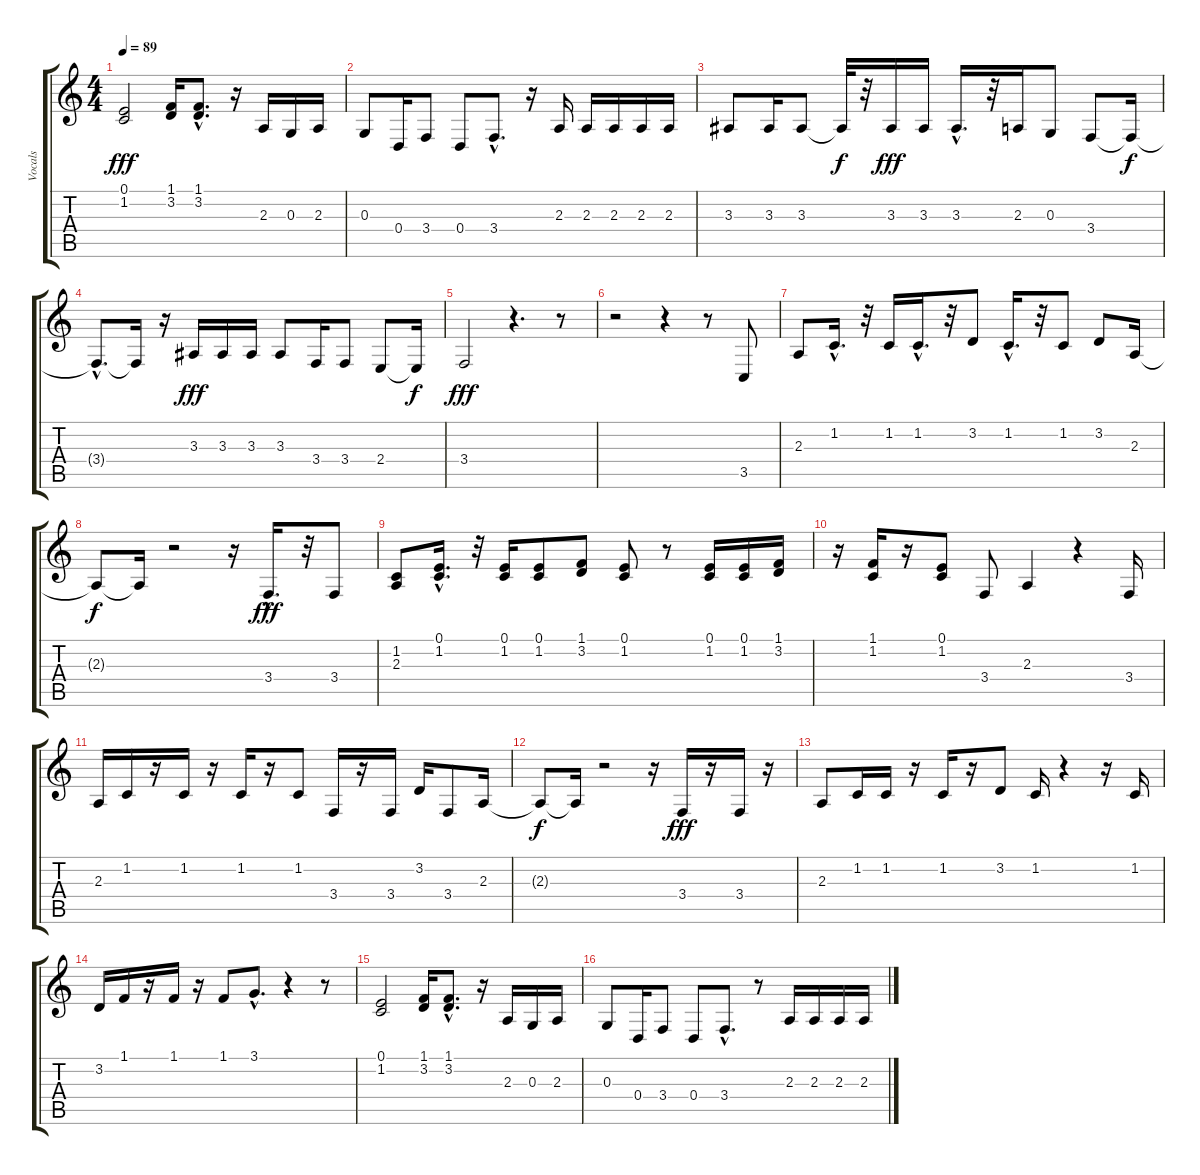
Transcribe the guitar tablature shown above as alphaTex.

\track ("Vocals" "Vocals") {instrument stringensemble1}
\staff {score tabs}
\tuning (E4 B3 G3 D3 A2 E2) {hide}
\ts (4 4)
\tempo 89
\clef g2
\ks c
(0.1 1.2).2{dy fff} (1.1 3.2).16 (1.1{hac} 3.2{hac}).8{d} r.16 2.3.16 0.3.16 2.3.16 |
0.3.8 0.4.16 3.4.8 0.4.8 3.4{hac}.8{d} r.16 2.3.16 2.3.16 2.3.16 2.3.16 2.3.16 |
3.3.8 3.3.16 3.3.8 3.3{t}.32{dy f} r.32 3.3.16{dy fff} 3.3.16 3.3{hac}.16{d} r.32 2.3.16 0.3.8 3.4.8 3.4{t}.16{dy f} |
3.4{hac t}.8{d} 3.4{t}.16 r.16 3.3.16{dy fff} 3.3.16 3.3.16 3.3.8 3.4.16 3.4.8 2.4.8 2.4{t}.16{dy f} |
3.4.2{dy fff} r.4{d} r.8 |
r.2 r.4 r.8 3.5.8 |
2.3.8 1.2{hac}.16{d} r.32 1.2.16 1.2{hac}.16{d} r.32 3.2.8 1.2{hac}.16{d} r.32 1.2.8 3.2.8 2.3.16 |
2.3{t}.8{dy f} 2.3{t}.16 r.2 r.16 3.4{hac}.16{d dy fff} r.32 3.4.8 |
(1.2 2.3).8 (0.1{hac} 1.2{hac}).16{d} r.32 (0.1 1.2).16 (0.1 1.2).8 (1.1 3.2).8 (0.1 1.2).8 r.8 (0.1 1.2).16 (0.1 1.2).16 (1.1 3.2).16 |
r.16 (1.1 1.2).16 r.16 (0.1 1.2).8 3.4.8 2.3.4 r.4 3.4.16 |
2.3.16 1.2.16 r.16 1.2.16 r.16 1.2.16 r.16 1.2.8 3.4.16 r.16 3.4.16 3.2.16 3.4.8 2.3.16 |
2.3{t}.8{dy f} 2.3{t}.16 r.2 r.16 3.4.16{dy fff} r.16 3.4.16 r.16 |
2.3.8 1.2.16 1.2.16 r.16 1.2.16 r.16 3.2.8 1.2.16 r.4 r.16 1.2.16 |
3.2.16 1.1.16 r.16 1.1.16 r.16 1.1.8 3.1{hac}.8{d} r.4 r.8 |
(0.1 1.2).2 (1.1 3.2).16 (1.1{hac} 3.2{hac}).8{d} r.16 2.3.16 0.3.16 2.3.16 |
0.3.8 0.4.16 3.4.8 0.4.8 3.4{hac}.8{d} r.8 2.3.16 2.3.16 2.3.16 2.3.16
